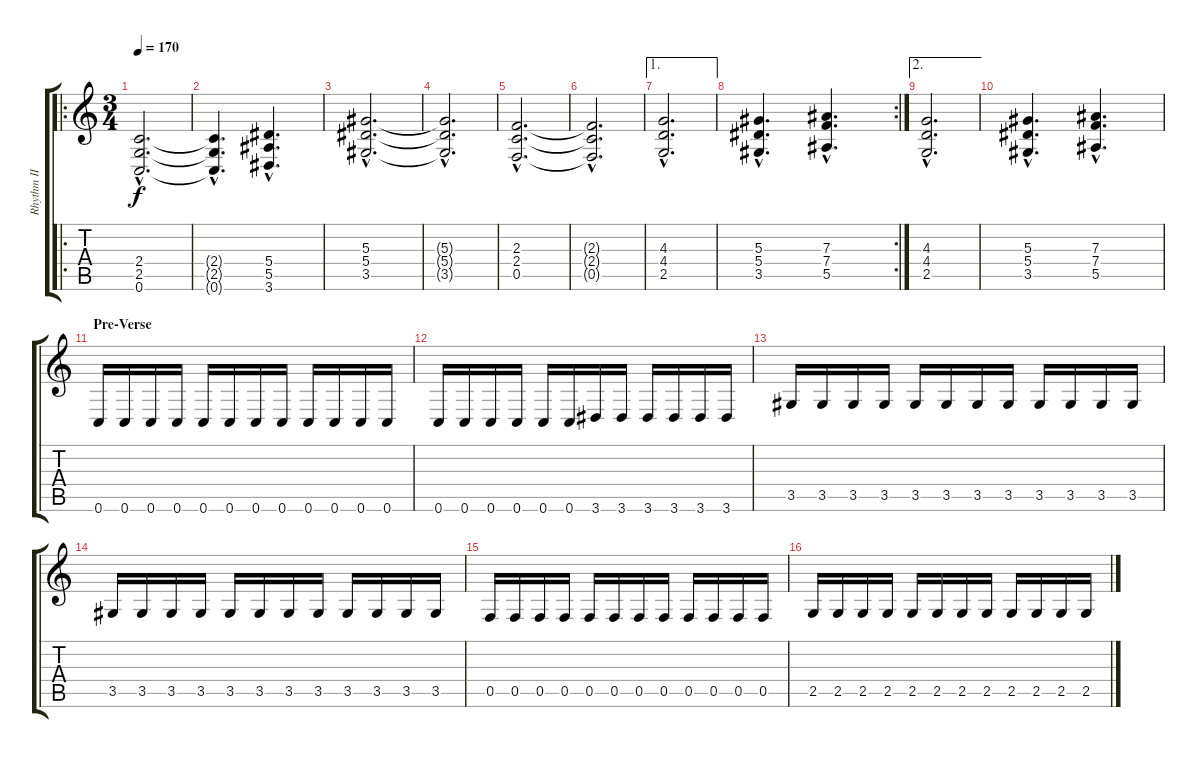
\track ("Rhythm II" "Rhythm II") {instrument distortionguitar}
\staff {score tabs}
\tuning (C4 G3 Eb3 Bb2 F2 C2) {hide}
\ro
\ts (3 4)
\tempo 170
\clef g2
\ks c
(2.4{hac} 2.5{hac} 0.6{hac}).2{d dy f} |
(2.4{hac t} 2.5{hac t} 0.6{hac t}).4{d} (5.4{hac} 5.5{hac} 3.6{hac}).4{d} |
(5.3{hac} 5.4{hac} 3.5{hac}).2{d} |
(5.3{hac t} 5.4{hac t} 3.5{hac t}).2{d} |
(2.3{hac} 2.4{hac} 0.5{hac}).2{d} |
(2.3{hac t} 2.4{hac t} 0.5{hac t}).2{d} |
\ae 1
(4.3{hac} 4.4{hac} 2.5{hac}).2{d} |
\rc 2
(5.3{hac} 5.4{hac} 3.5{hac}).4{d} (7.3{hac} 7.4{hac} 5.5{hac}).4{d} |
\ae 2
(4.3{hac} 4.4{hac} 2.5{hac}).2{d} |
(5.3{hac} 5.4{hac} 3.5{hac}).4{d} (7.3{hac} 7.4{hac} 5.5{hac}).4{d} |
\section ("" "Pre-Verse")
0.6.16 0.6.16 0.6.16 0.6.16 0.6.16 0.6.16 0.6.16 0.6.16 0.6.16 0.6.16 0.6.16 0.6.16 |
0.6.16 0.6.16 0.6.16 0.6.16 0.6.16 0.6.16 3.6.16 3.6.16 3.6.16 3.6.16 3.6.16 3.6.16 |
3.5.16 3.5.16 3.5.16 3.5.16 3.5.16 3.5.16 3.5.16 3.5.16 3.5.16 3.5.16 3.5.16 3.5.16 |
3.5.16 3.5.16 3.5.16 3.5.16 3.5.16 3.5.16 3.5.16 3.5.16 3.5.16 3.5.16 3.5.16 3.5.16 |
0.5.16 0.5.16 0.5.16 0.5.16 0.5.16 0.5.16 0.5.16 0.5.16 0.5.16 0.5.16 0.5.16 0.5.16 |
2.5.16 2.5.16 2.5.16 2.5.16 2.5.16 2.5.16 2.5.16 2.5.16 2.5.16 2.5.16 2.5.16 2.5.16
